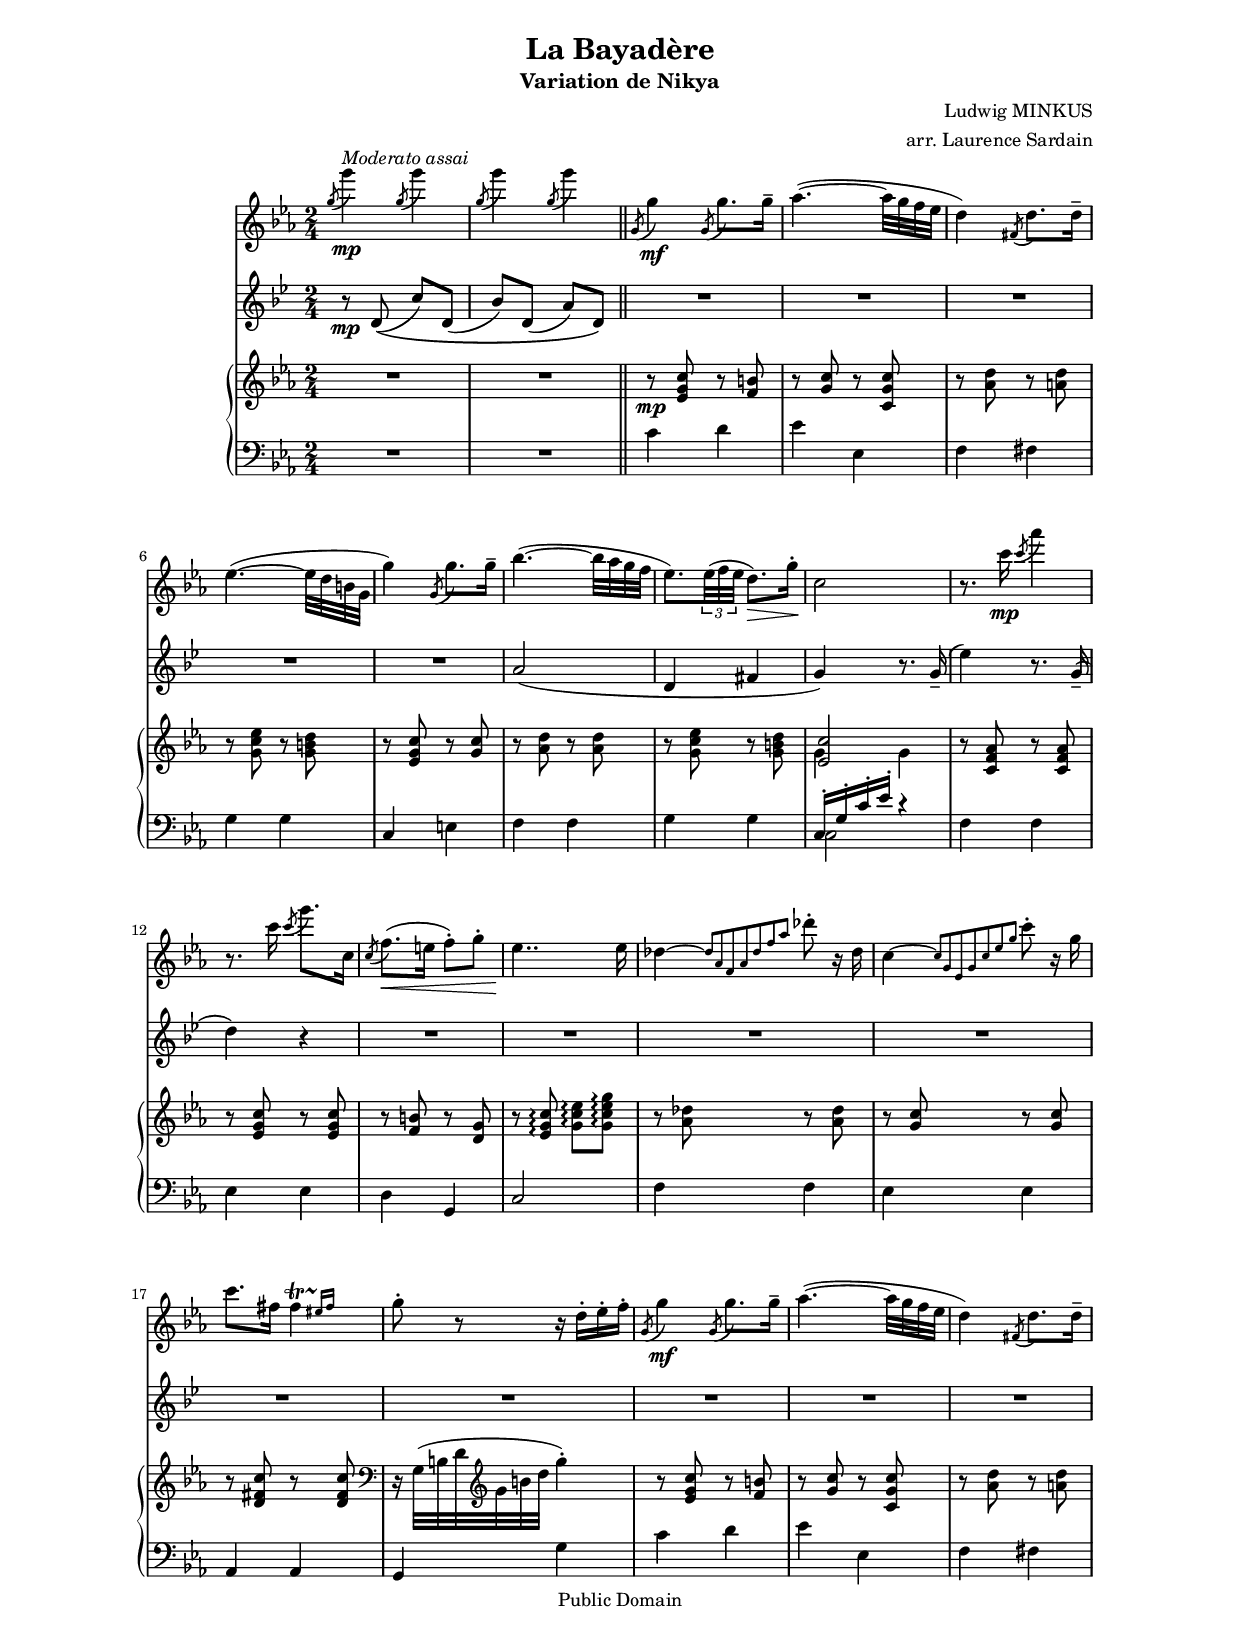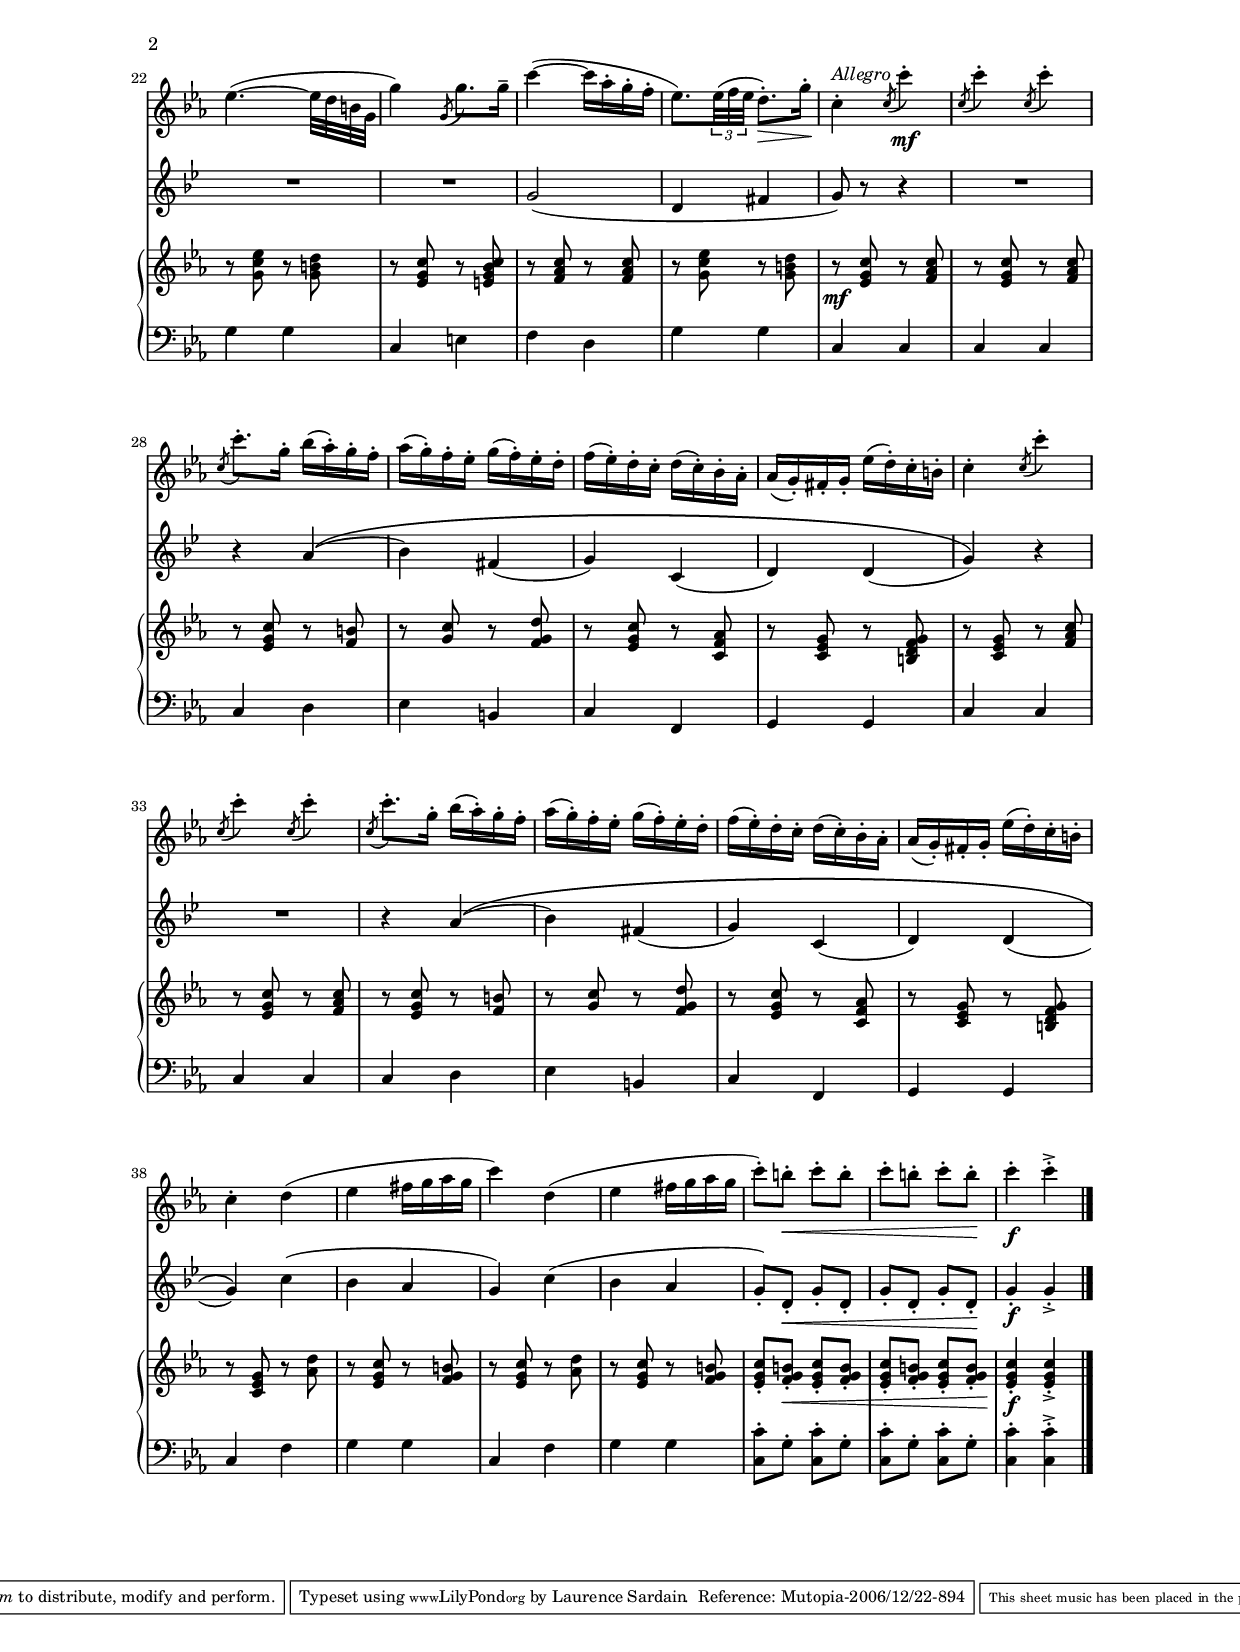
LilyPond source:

\version "2.10.0"
\include "catalan.ly" 
#(set-global-staff-size 16)

\header {
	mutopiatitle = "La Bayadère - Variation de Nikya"
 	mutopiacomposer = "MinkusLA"
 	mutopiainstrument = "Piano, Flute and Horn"
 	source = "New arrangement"
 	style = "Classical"
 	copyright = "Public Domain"
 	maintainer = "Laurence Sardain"
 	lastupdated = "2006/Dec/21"
	title = "La Bayadère"
	subtitle = "Variation de Nikya"
	composer = "Ludwig MINKUS"
	arranger = "arr. Laurence Sardain"
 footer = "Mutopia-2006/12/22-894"
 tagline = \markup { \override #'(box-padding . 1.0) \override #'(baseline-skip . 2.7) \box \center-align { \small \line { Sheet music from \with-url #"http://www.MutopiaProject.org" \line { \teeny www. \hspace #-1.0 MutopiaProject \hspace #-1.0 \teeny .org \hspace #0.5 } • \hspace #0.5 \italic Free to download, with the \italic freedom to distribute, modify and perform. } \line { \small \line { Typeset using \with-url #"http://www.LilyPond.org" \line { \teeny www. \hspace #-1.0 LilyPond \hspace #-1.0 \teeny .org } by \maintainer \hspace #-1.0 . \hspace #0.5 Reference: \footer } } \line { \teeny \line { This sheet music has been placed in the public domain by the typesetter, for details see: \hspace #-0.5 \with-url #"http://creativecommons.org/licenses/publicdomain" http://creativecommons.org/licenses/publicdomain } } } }
}

flute = \relative do' {
	\clef treble
	\key sib\major
	\time 2/4
	\acciaccatura  re'8 re'4\mp ^\markup{\italic{Moderato assai}} \acciaccatura re,8 re'4 |
	\acciaccatura re,8 re'4 \acciaccatura re,8 re'4 \bar"||"|
	\acciaccatura re,,8 re'4\mf \acciaccatura re,8 re'8. re16-- |
	mib4.(~mib32 re do sib |
	la4) \acciaccatura dod,8 la'8. la16-- |
	sib4.(~ sib32 la fad re |
	re'4) \acciaccatura re,8 re'8. re16-- |
	fa4.(~ fa32 mib re do |
	sib8.) \times 2/3 {sib32( do sib} la8.)\> re16-. |
	sol,2\! |
	r8. sol'16\mp \acciaccatura sol8 mib'4 |
	r8. sol,16 \acciaccatura sol8 re'8. sol,,16 |
	\acciaccatura sol8 do8.(\< si16 do8)-. re-. |
	sib4..\! sib16 |
	lab4~\grace {lab8[ mib do mib lab do mib] } lab8-. r16 lab, |
	sol4~\grace {sol8[ re sib re sol sib re] } sol8-. r16 re |
	sol8. dod,16 << {dod4 \startTrillSpan }{s8 \grace{sid16 [\stopTrillSpan dod]}}>> |
	re8-. r8 r16 la-. sib-. do-. |
	\acciaccatura re,8 re'4\mf \acciaccatura re,8 re'8. re16-- |
	mib4.(~mib32 re do sib |
	la4) \acciaccatura dod,8 la'8. la16-- |
	sib4.(~ sib32 la fad re |
	re'4) \acciaccatura re,8 re'8. re16-- |
	sol4~(sol16 mib-. re-. do-. |
	sib8.) \times 2/3 {sib32( do sib } la8.)-.\> re16-. |
	sol,4-.\! ^\markup{\italic Allegro} \acciaccatura sol8 sol'4-.\mf |
	\acciaccatura sol,8 sol'4-. \acciaccatura sol,8 sol'4-. |
	\acciaccatura sol,8 sol'8.-. re16-. fa( mib-.) re-. do-. |
	mib( re)-. do-. sib-. re( do)-. sib-. la-. |
	do( sib-.) la-. sol-. la( sol)-. fa-. mib-. |
	mib( re-.) dod-. re-. sib'( la)-. sol-. fad-. |
	sol4-. \acciaccatura sol8 sol'4-. |
	\acciaccatura sol,8 sol'4-. \acciaccatura sol,8 sol'4-. |
	\acciaccatura sol,8 sol'8.-. re16-. fa( mib-.) re-. do-. |
	mib( re)-. do-. sib-. re( do)-. sib-. la-. |
	do( sib-.) la-. sol-. la( sol)-. fa-. mib-. |
	mib( re-.) dod-. re-. sib'( la)-. sol-. fad-. |
	sol4-. la( |
	sib dod16 re mib re |
	sol4) la,( |
	sib dod16 re mib re |
	sol8)-. fad-.\< sol-. fad-. |
	sol-. fad-. sol-. fad-.\! |
	sol4-.\f sol-.->\bar"|."
	
}

cor = \relative do {
	\clef treble
	\key sib\major
	\time 2/4 
	\grace s8 r8\mp re\(( do') re,(|
	sib') re,( la') re,\)\bar"||" 
 	\grace s8
 	R2*5 |
 	la'2( |
 	re,4 fad |
 	sol4) r8. sol16(--|
 	mib'4) r8. sol,16(-- |
 	re'4) r |
 	R2*6 |
 	R2*5 |
 	sol,2( |
 	re4 fad |
 	sol8) r r4 |
 	R2 |
 	r4 la\(( |
 	sib) fad( |
 	sol) do,( |
 	re) re( |
 	sol)\) r |
 	R2 |
 	r4 la\(( |
 	sib) fad( |
 	sol) do,( |
 	re) re( |
 	sol)\) do( |
 	sib la |
 	sol) do( |
 	sib la |
 	sol8-.) re-.\< sol-. re-. |
 	sol-. re-. sol-. re-.\! |
 	sol4-.\f sol-.-> \bar"|."
 	
 	
 	
}


uppera = \relative do' {
	\clef treble
	\key sib\major
	\time 2/4
	\grace s8
	R2*2 \bar"||" 
	\grace s8
	r8\mp <sib re sol> r <do fad> |
	r <re sol> r <sol, re' sol> |
	r <mib' la> r <mi la> |
	r <re sol sib> r <re fad la> |
	r <sib re sol> r <re sol> |
	r <mib la> r <mib la> |
	r <re sol sib> r <re fad la> |
	<< { <sib sol'>2 }\\{re4 re}>> |
	r8 <sol, do mib> r <sol do mib> |
	r <sib re sol> r <sib re sol> |
	r <do fad> r <la re> |
	r8 <sib re sol>\arpeggio <re sol sib>\arpeggio <re sol sib re >\arpeggio |
	r8 <mib lab> r <mib lab> |
	r <re sol> r <re sol> |
	r <la dod sol'> r <la dod sol'> |
	\clef bass r16 re,32( fad la \clef treble re fad la re4)-. |
	r8 <sib, re sol> r <do fad> |
	r <re sol> r <sol, re' sol> |
	r <mib'la> r <mi la> |
	r <re sol sib> r <re fad la> |
	r <sib re sol> r <si re fa sol> |
	r <do mib sol> r <do mib sol> |
	r <re sol sib> r <re fad la> |
	r\mf <sib re sol> r <do mib sol> |
	r <sib re sol> r <do mib sol> |
	r <sib re sol> r <do fad> |
	r <re sol> r <do re la'> |
	r <sib re sol> r <sol do mib> |
	r <sol sib re> r <fad la do re> |
	r <sol sib re> r <do mib sol> |
	r <sib re sol> r <do mib sol> |
	r <sib re sol> r <do fad> |
	r <re sol> r <do re la'> |
	r <sib re sol> r <sol do mib> |
	r <sol sib re> r <fad la do re> |
	r <sol sib re> r <mib' la> |
	r <sib re sol> r <do re fad> |
	r <sib re sol> r <mib la> |
	r <sib re sol> r <do re fad> |
	<sib re sol>-. <do re fad>-.\< <sib re sol>-. <do re fad>-. |
	<sib re sol>-. <do re fad>-. <sib re sol>-. <do re fad>-.\! |
	<sib re sol>4-.\f <sib re sol>4-.-> |
}
     
lowera = \relative do {
	\clef bass
	\key sib\major
	\time 2/4
	\grace s8
 	R2*2 |
 	sol'4 la |
 	sib sib, |
 	do dod |
 	re re |
 	sol, si |
 	do do |
 	re re |
 	<< {sol,16-. re'-. sol-. sib-. r4 }\\{sol,2}>> |
 	do4 do |
 	sib sib |
 	la re, |
 	sol2 |
 	do4 do |
 	sib sib |
 	mib, mib |
 	re re' |
 	sol la |
 	sib sib, |
 	do dod |
 	re re |
 	sol, si |
 	do la |
 	re re |
 	sol, sol |
 	sol sol |
 	sol la |
 	sib fad |
 	sol do, |
 	re re |
 	sol sol |
 	sol sol |
 	sol la |
 	sib fad |
 	sol do, |
 	re re |
 	sol do |
 	re re |
 	sol, do |
 	re re |
 	<sol, sol'>8-. re'-. <sol, sol'>-. re'-. |
 	<sol, sol'>-. re'-. <sol, sol'>-. re'-. |
 	<sol, sol'>4-. <sol sol'>-.-> |
}

     
\score {<<
	\context Staff = flute <<
		\set Staff.instrumentName = "Flûte "
		\transpose sol do'\flute
		>>
	\context Staff = cor <<
		\set Staff.instrumentName = "Cor "
		\transpose sol sol'\cor
		>>
	\context PianoStaff = prima <<
		\set PianoStaff.instrumentName = "Piano "
		\context Staff = uppera \transpose sol do'\uppera
		\context Staff = lowera \transpose sol do'\lowera
	>>
	>>
	\layout { }
	\midi { 
		\context {
      			\Score
      			tempoWholesPerMinute = #(ly:make-moment 60 4)
      		}
      	}
}

\paper {
	top-margin = 1.5\cm
	bottom-margin = 1.5\cm
	left-margin = 2.5\cm
	line-width = 16.0\cm
} 
